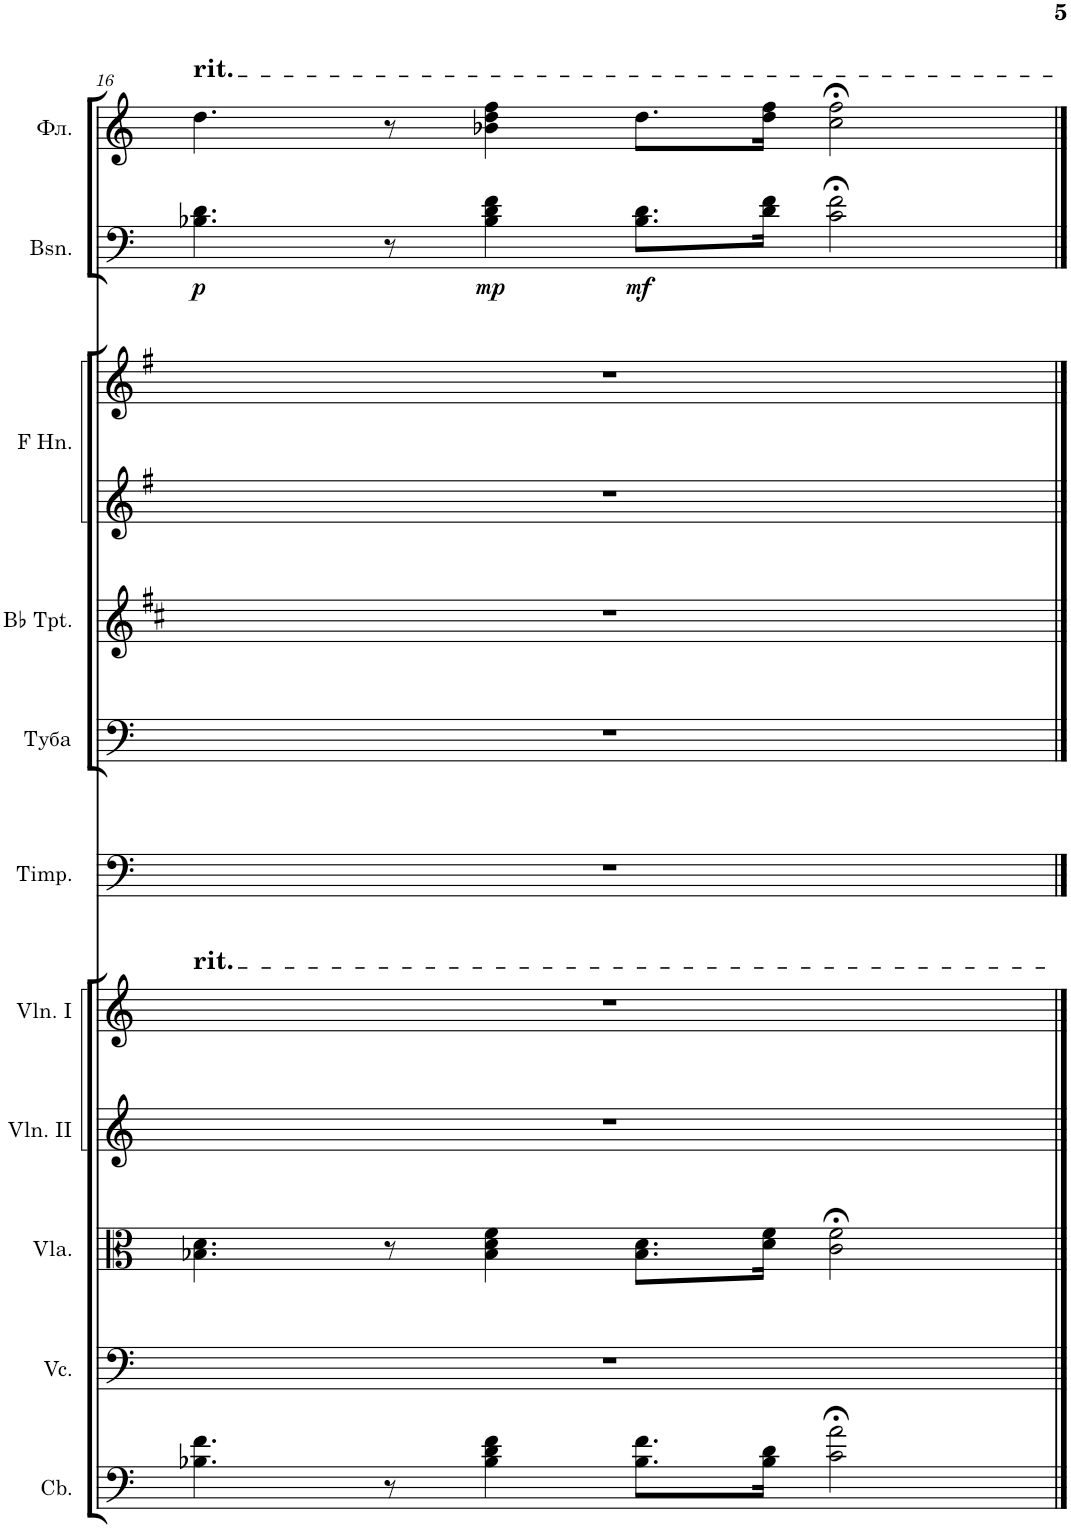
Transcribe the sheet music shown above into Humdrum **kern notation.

**kern	**kern	**kern	**kern	**kern	**kern	**kern	**kern	**kern	**kern	**kern	**dynam	**kern
*part11	*part10	*part9	*part8	*part7	*part6	*part5	*part4	*part3	*part3	*part2	*part2	*part1
*staff12	*staff11	*staff10	*staff9	*staff8	*staff7	*staff6	*staff5	*staff4	*staff3	*staff2	*staff2	*staff1
*I"Contrabasses	*I"Violoncellos	*I"Violas	*I"Violins II	*I"Violins I	*I"Timpani	*I"Туба	*I"Trumpets in Bb	*I"Horns in F	*	*I"Bassoons	*	*I"Флейта
*I'Cb.	*I'Vc.	*I'Vla.	*I'Vln. II	*I'Vln. I	*I'Timp.	*	*	*	*	*I'Bsn.	*	*
!!LO:PB:g=z
*clefF4	*clefF4	*clefC3	*clefG2	*clefG2	*clefF4	*clefF4	*clefG2	*clefG2	*clefG2	*clefF4	*	*clefG2
*Trd7c12	*	*	*	*	*	*	*Trd1c2	*Trd4c7	*Trd4c7	*	*	*
*k[]	*k[]	*k[]	*k[]	*k[]	*k[]	*k[]	*k[f#c#]	*k[f#]	*k[f#]	*k[]	*	*k[]
*M6/4	*M6/4	*M6/4	*M6/4	*M6/4	*M6/4	*M6/4	*M6/4	*M6/4	*M6/4	*M6/4	*	*M6/4
=16	=16	=16	=16	=16	=16	=16	=16	=16	=16	=16	=16	=16
!	!	!	!	!LO:TX:a:t=rit.	!	!	!	!	!	!	!	!
!	!	!	!	!	!	!	!	!	!	!	!LO:DY:b	!
4.B-X\ 4.f\	1.r	4.B-X\ 4.d\	1.r	1.r	1.r	1.r	1.r	1.r	1.r	4.B-X\ 4.d\	p	4.dd\
8r	.	8r	.	.	.	.	.	.	.	8r	.	8r
!	!	!	!	!	!	!	!	!	!	!	!LO:DY:b	!
4B-\ 4d\ 4f\	.	4B-\ 4d\ 4f\	.	.	.	.	.	.	.	4B-\ 4d\ 4f\	mp	4b-X\ 4dd\ 4ff\
!	!	!	!	!	!	!	!	!	!	!	!LO:DY:b	!
8.B-\ 8.f\L	.	8.B-\ 8.d\L	.	.	.	.	.	.	.	8.B-\ 8.d\L	mf	8.dd\L
16B-\ 16d\Jk	.	16d\ 16f\Jk	.	.	.	.	.	.	.	16d\ 16f\Jk	.	16dd\ 16ff\Jk
2c\;< 2a\;<	.	2c\;< 2f\;<	.	.	.	.	.	.	.	2c\;< 2f\;<	.	2cc\;< 2ff\;<
==	==	==	==	==	==	==	==	==	==	==	==	==
*-	*-	*-	*-	*-	*-	*-	*-	*-	*-	*-	*-	*-
